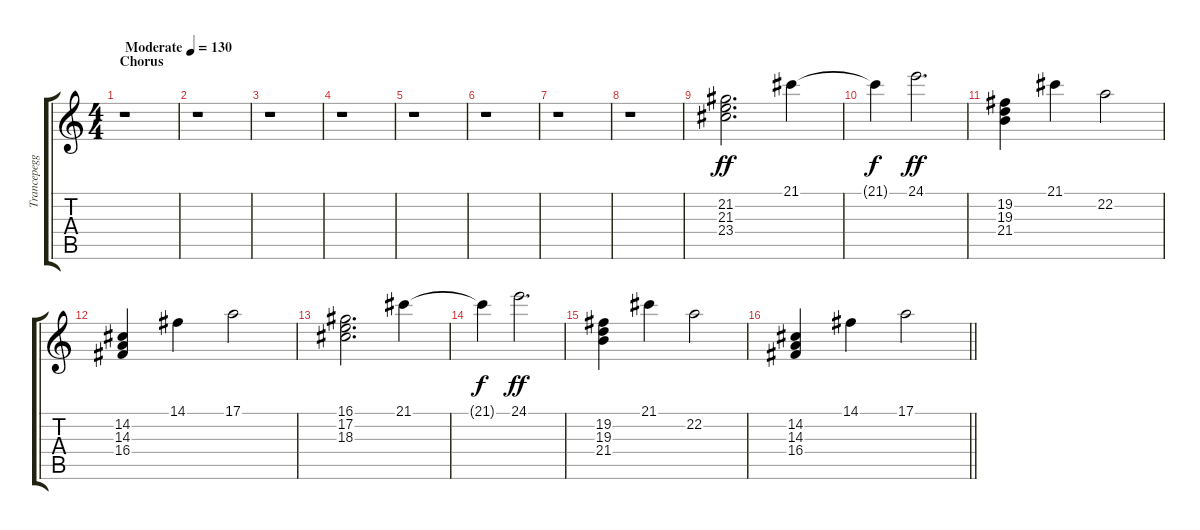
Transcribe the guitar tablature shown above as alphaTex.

\track ("Trancepeggio" "Trancepegg") {instrument pad6metallic}
\staff {score tabs}
\tuning (E4 B3 G3 D3 A2 E2) {hide}
\ts (4 4)
\section ("" "Chorus")
\tempo (130 "Moderate")
\clef g2
\ks c
r.1{dy ff instrument pad6metallic} |
r.1 |
r.1 |
r.1 |
r.1 |
r.1 |
r.1 |
r.1 |
(21.2 21.3 23.4).2{d} 21.1.4 |
21.1{t}.4{dy f} 24.1.2{d dy ff} |
(19.2 19.3 21.4).4 21.1.4 22.2.2 |
(14.2 14.3 16.4).4 14.1.4 17.1.2 |
(16.1 17.2 18.3).2{d} 21.1.4 |
21.1{t}.4{dy f} 24.1.2{d dy ff} |
(19.2 19.3 21.4).4 21.1.4 22.2.2 |
\barLineRight lightlight
(14.2 14.3 16.4).4 14.1.4 17.1.2
